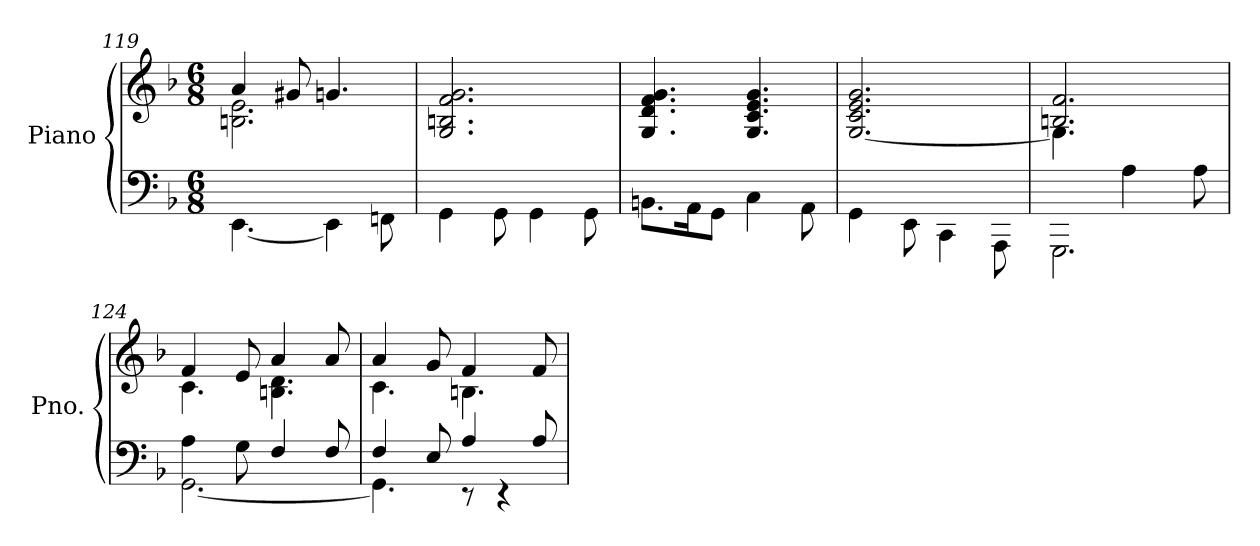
**kern	**kern
*part1	*part1
*staff2	*staff1
*I"Piano	*
*I'Pno.	*
*clefF4	*clefG2
*k[b-]	*k[b-]
*M6/8	*M6/8
=119	=119
*^	*^
2.ryy	[4.EE\	4a/	2.Bn\ 2.e\
.	.	8g#X/	.
.	4EE\]	4.gn/	.
.	8FFn\	.	.
*	*	*v	*v
=120	=120	=120
2.ryy	4GG\	2.G/ 2.Bn/ 2.f/ 2.g/
.	8GG\	.
.	4GG\	.
.	8GG\	.
=121	=121	=121
2.ryy	8.BBn\L	4.G/ 4.d/ 4.f/ 4.g/
.	16AA\K	.
.	8GG\J	.
.	4C\	4.G/ 4.c/ 4.e/ 4.g/
.	8AA\	.
*v	*v	*
!!LO:LB:g=z
=122	=122
4GG\	[2.G/ 2.c/ 2.e/ 2.g/
8EE\	.
4CC\	.
8AAA\	.
=123	=123
*^	*^
4.ryy	2.GGG\	2.Bn/ 2.f/	4.G\]
4A\	.	.	8ryy
.	.	.	4ryy
8A\	.	.	.
=124	=124	=124	=124
4A\	[2.GG\	4f/	4.c\
8G\	.	8e/	.
4F/	.	4a/	4.Bn\ 4.d\
8F/	.	8a/	.
=125	=125	=125	=125
4F/	4.GG\]	4a/	4.c\
8E/	.	8g/	.
4A/	8r	4f/	4.Bn\
.	4r	.	.
8A/	.	8f/	.
*v	*v	*	*
*	*v	*v
=	=
*-	*-
